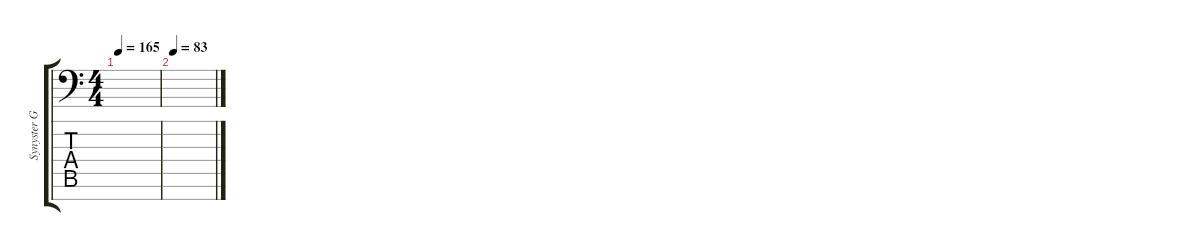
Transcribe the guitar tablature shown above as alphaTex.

\track ("Synyster Gates -- Lead Guitar" "Synyster G") {instrument overdrivenguitar}
\staff {score tabs}
\tuning (E4 B3 G3 D3 A2 D2 C-1) {hide}
\ts (4 4)
\tempo 165
\clef f4
\ks c
|
\tempo 83
